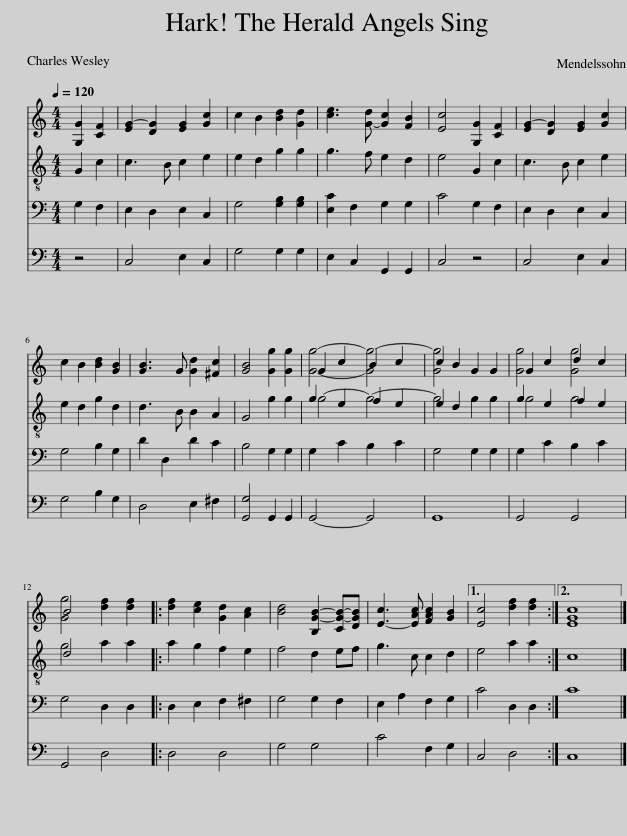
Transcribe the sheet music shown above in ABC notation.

X:1
%%score ( 1 2 ) ( 3 4 ) 5 6
L:1/8
Q:1/4=120
M:4/4
I:linebreak $
K:C
V:1 treble
V:2 treble
V:3 treble-8
V:4 treble-8
V:5 bass
V:6 bass
V:1
 [G,G]2 [CF]2 | [EG-]2 [DG]2 [EG]2 [Gc]2 | c2 B2 [Bd]2 [Gd]2 | [ce]3 [G-d] [Gc]2 [FB]2 | [Ec]4 [G,G]2 [CF]2 | %5
 [EG-]2 [DG]2 [EG]2 [Gc]2 |$ c2 B2 [Bd]2 [GB]2 | [GB]3 G [Gd]2 [^Fc]2 | [GB]4 [Gg]2 [Gg]2 | G2 c2 B2 c2 | %10
 c2 B2 G2 G2 | G2 c2 d2 c2 |$ B4 [df]2 [df]2 |: [df]2 [ce]2 [Gd]2 [Ac]2 | [Bd]4 [B,G-B-]2 [CG-B-][DGB] | %15
 [E-c]3 [EAc] [FAc]2 [GB]2 |1 [Ec]4 [df]2 [df]2 :|2 [EGc]8 |] %18
V:2
 x4 | x8 | x8 | x8 | x8 | %5
 x8 |$ x8 | x8 | x8 | [Gg]4- [Gg-]4 | %10
 [Gg]4 x4 | [Gg]4 [Gg]4 |$ [Gg]4 x4 |: x8 | x8 | %15
 x8 |1 x8 :|2 x8 |] %18
V:3
 G2 c2 | c3 B c2 e2 | e2 d2 g2 g2 | g3 f e2 d2 | e4 G2 c2 | %5
 c3 B c2 e2 |$ e2 d2 g2 d2 | d3 B B2 A2 | G4 g2 g2 | g2 e2 f2 e2 | %10
 e2 d2 g2 g2 | g2 e2 f2 e2 |$ d4 a2 a2 |: a2 g2 f2 e2 | f4 d2 ef | %15
 g3 c c2 d2 |1 e4 a2 a2 :|2 c8 |] %18
V:4
 x4 | x8 | x8 | x8 | x8 | %5
 x8 |$ x8 | x8 | x8 | g4- g4- | %10
 g4 x4 | g4 g4 |$ g4 x4 |: x8 | x8 | %15
 x8 |1 x8 :|2 x8 |] %18
V:5
 G,2 F,2 | E,2 D,2 E,2 C,2 | G,4 [G,B,]2 [G,B,]2 | [E,C]2 F,2 G,2 G,2 | C4 G,2 F,2 | %5
 E,2 D,2 E,2 C,2 |$ G,4 B,2 G,2 | D2 D,2 D2 C2 | B,4 G,2 G,2 | G,2 C2 B,2 C2 | %10
 G,4 G,2 G,2 | G,2 C2 B,2 C2 |$ G,4 D,2 D,2 |: D,2 E,2 F,2 ^F,2 | G,4 G,2 F,2 | %15
 E,2 A,2 F,2 G,2 |1 C4 D,2 D,2 :|2 C8 |] %18
V:6
 z4 | C,4 E,2 C,2 | G,4 G,2 G,2 | E,2 C,2 G,,2 G,,2 | C,4 z4 | %5
 C,4 E,2 C,2 |$ G,4 B,2 G,2 | D,4 E,2 ^F,2 | [G,,G,]4 G,,2 G,,2 | G,,4- G,,4 | %10
 G,,8 | G,,4 G,,4 |$ G,,4 D,4 |: D,4 D,4 | G,4 G,4 | %15
 C4 F,2 G,2 |1 C,4 D,4 :|2 C,8 |] %18
